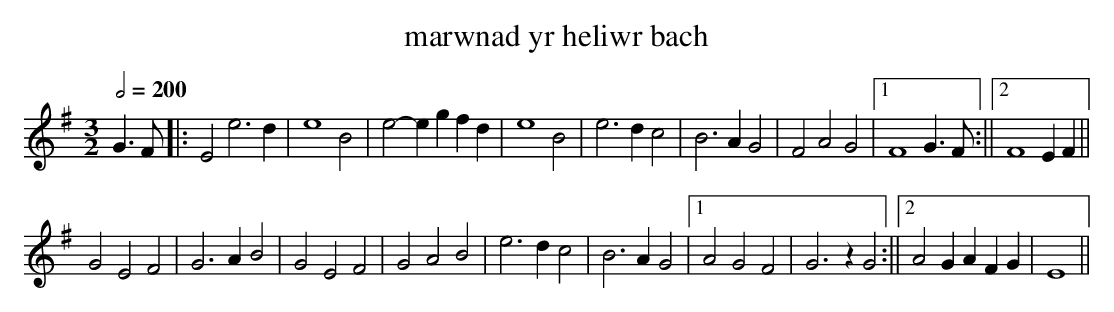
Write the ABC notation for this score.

X:1
T:marwnad yr heliwr bach
M:3/2
L:1/2
Q:1/2=200
K:Em
G/>F/|:Ee>d|e2B|e-e/g/2f/2d/|e2B|e>dc|B>AG|FAG|1F2G/>F/:||2F2E/F/||
GEF|G>AB|GEF|GAB|e>dc|B>AG|1AGF|G>zG:||2AG/2A/2F/2G/2|E2||
